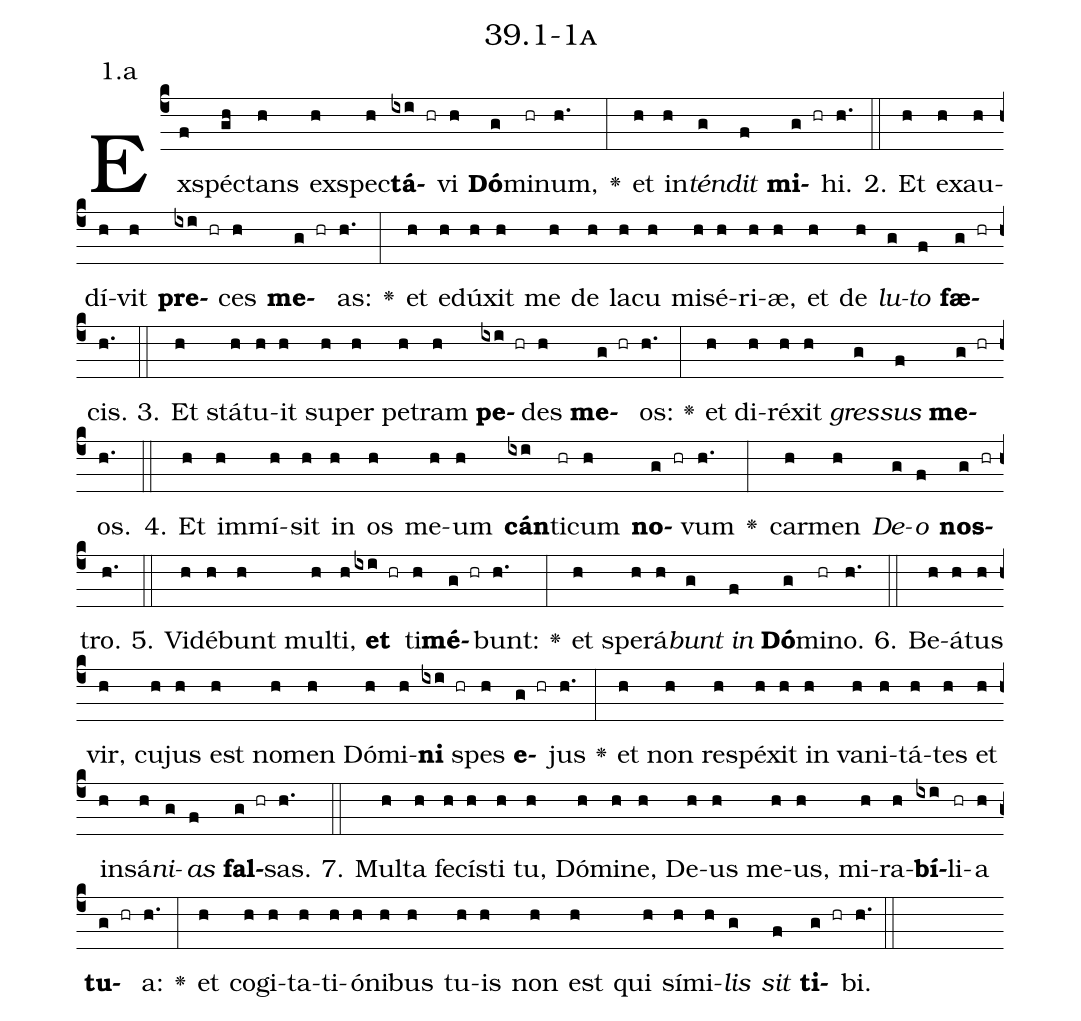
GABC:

name: 39.1-1a;
annotation: 1.a;
%%
(c4)Ex(f)spéc(gh)tans(h) ex(h)spec(h)<b>tá</b>(ixi hr)vi(h) <b>Dó</b>(g)mi(hr)num,(h.) <v>\greheightstar</v>(:) et(h) in(h)<i>tén</i>(g)<i>dit</i>(f) <b>mi</b>(g hr)hi.(h.) (::)
2. Et(h) ex(h)au(h)dí(h)vit(h) <b>pre</b>(ixi hr)ces(h) <b>me</b>(g hr)as:(h.) <v>\greheightstar</v>(:) et(h) e(h)dú(h)xit(h) me(h) de(h) la(h)cu(h) mi(h)sé(h)ri(h)æ,(h) et(h) de(h) <i>lu</i>(g)<i>to</i>(f) <b>fæ</b>(g hr)cis.(h.) (::)
3. Et(h) stá(h)tu(h)it(h) su(h)per(h) pe(h)tram(h) <b>pe</b>(ixi hr)des(h) <b>me</b>(g hr)os:(h.) <v>\greheightstar</v>(:) et(h) di(h)ré(h)xit(h) <i>gres</i>(g)<i>sus</i>(f) <b>me</b>(g hr)os.(h.) (::)
4. Et(h) im(h)mí(h)sit(h) in(h) os(h) me(h)um(h) <b>cán</b>(ixi)ti(hr)cum(h) <b>no</b>(g hr)vum(h.) <v>\greheightstar</v>(:) car(h)men(h) <i>De</i>(g)<i>o</i>(f) <b>nos</b>(g hr)tro.(h.) (::)
5. Vi(h)dé(h)bunt(h) mul(h)ti,(h) <b>et</b>(ixi hr) ti(h)<b>mé</b>(g hr)bunt:(h.) <v>\greheightstar</v>(:) et(h) spe(h)rá(h)<i>bunt</i>(g) <i>in</i>(f) <b>Dó</b>(g)mi(hr)no.(h.) (::)
6. Be(h)á(h)tus(h) vir,(h) cu(h)jus(h) est(h) no(h)men(h) Dó(h)mi(h)<b>ni</b>(ixi hr) spes(h) <b>e</b>(g hr)jus(h.) <v>\greheightstar</v>(:) et(h) non(h) re(h)spé(h)xit(h) in(h) va(h)ni(h)tá(h)tes(h) et(h) in(h)sá(h)<i>ni</i>(g)<i>as</i>(f) <b>fal</b>(g hr)sas.(h.) (::)
7. Mul(h)ta(h) fe(h)cís(h)ti(h) tu,(h) Dó(h)mi(h)ne,(h) De(h)us(h) me(h)us,(h) mi(h)ra(h)<b>bí</b>(ixi)li(hr)a(h) <b>tu</b>(g hr)a:(h.) <v>\greheightstar</v>(:) et(h) co(h)gi(h)ta(h)ti(h)ó(h)ni(h)bus(h) tu(h)is(h) non(h) est(h) qui(h) sí(h)mi(h)<i>lis</i>(g) <i>sit</i>(f) <b>ti</b>(g hr)bi.(h.) (::)
